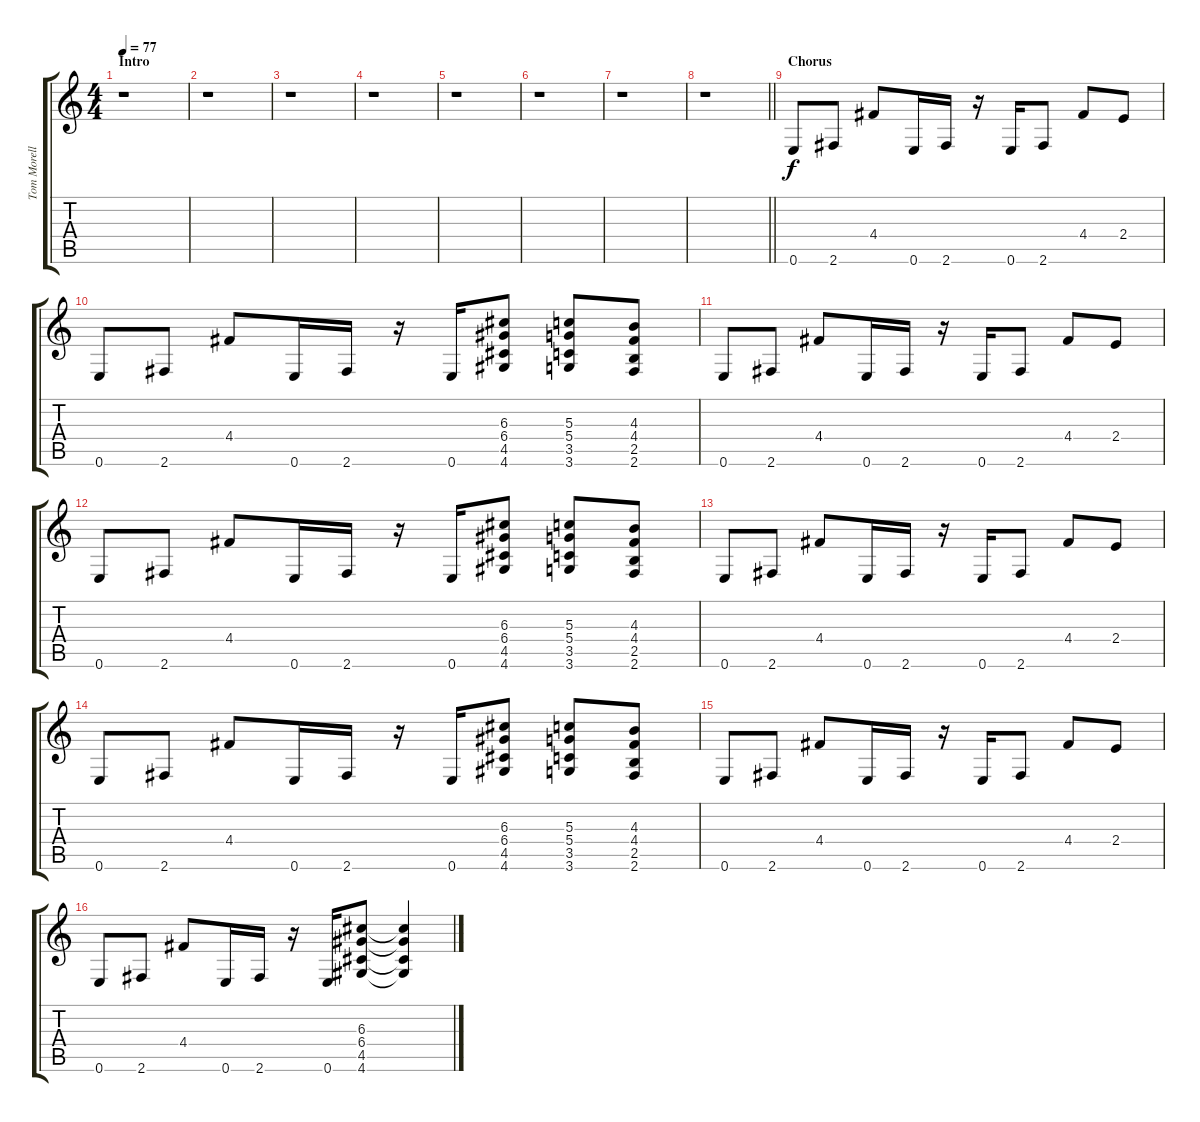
\track ("Tom Morello / Guitar Backup" "Tom Morell") {instrument overdrivenguitar}
\staff {score tabs}
\tuning (E4 B3 G3 D3 A2 E2) {hide}
\ts (4 4)
\section ("" "Intro")
\tempo 77
\clef g2
\ks c
r.1{dy f instrument overdrivenguitar} |
r.1 |
r.1 |
r.1 |
r.1 |
r.1 |
r.1 |
\barLineRight lightlight
r.1 |
\section ("" "Chorus")
0.6.8 2.6.8 4.4.8 0.6.16 2.6.16 r.16 0.6.16 2.6.8 4.4.8 2.4.8 |
0.6.8 2.6.8 4.4.8 0.6.16 2.6.16 r.16 0.6.16 (6.3 6.4 4.5 4.6).8 (5.3 5.4 3.5 3.6).8 (4.3 4.4 2.5 2.6).8 |
0.6.8 2.6.8 4.4.8 0.6.16 2.6.16 r.16 0.6.16 2.6.8 4.4.8 2.4.8 |
0.6.8 2.6.8 4.4.8 0.6.16 2.6.16 r.16 0.6.16 (6.3 6.4 4.5 4.6).8 (5.3 5.4 3.5 3.6).8 (4.3 4.4 2.5 2.6).8 |
0.6.8 2.6.8 4.4.8 0.6.16 2.6.16 r.16 0.6.16 2.6.8 4.4.8 2.4.8 |
0.6.8 2.6.8 4.4.8 0.6.16 2.6.16 r.16 0.6.16 (6.3 6.4 4.5 4.6).8 (5.3 5.4 3.5 3.6).8 (4.3 4.4 2.5 2.6).8 |
0.6.8 2.6.8 4.4.8 0.6.16 2.6.16 r.16 0.6.16 2.6.8 4.4.8 2.4.8 |
0.6.8 2.6.8 4.4.8 0.6.16 2.6.16 r.16 0.6.16 (6.3 6.4 4.5 4.6).8 (6.3{t} 6.4{t} 4.5{t} 4.6{t}).4
